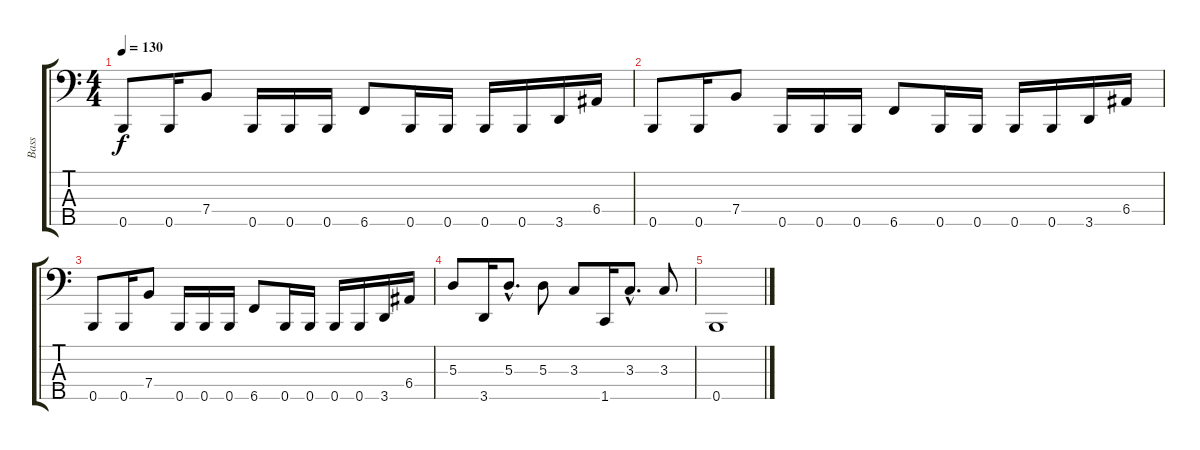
\track ("Bass" "Bass") {instrument electricbassfinger}
\staff {score tabs}
\tuning (G2 D2 A1 E1 B0) {hide}
\ts (4 4)
\tempo 130
\clef f4
\ks c
0.5.8{dy f} 0.5.16 7.4.8 0.5.16 0.5.16 0.5.16 6.5.8 0.5.16 0.5.16 0.5.16 0.5.16 3.5.16 6.4.16 |
0.5.8 0.5.16 7.4.8 0.5.16 0.5.16 0.5.16 6.5.8 0.5.16 0.5.16 0.5.16 0.5.16 3.5.16 6.4.16 |
0.5.8 0.5.16 7.4.8 0.5.16 0.5.16 0.5.16 6.5.8 0.5.16 0.5.16 0.5.16 0.5.16 3.5.16 6.4.16 |
5.3.8 3.5.16 5.3{hac}.8{d} 5.3.8 3.3.8 1.5.16 3.3{hac}.8{d} 3.3.8 |
0.5.1
